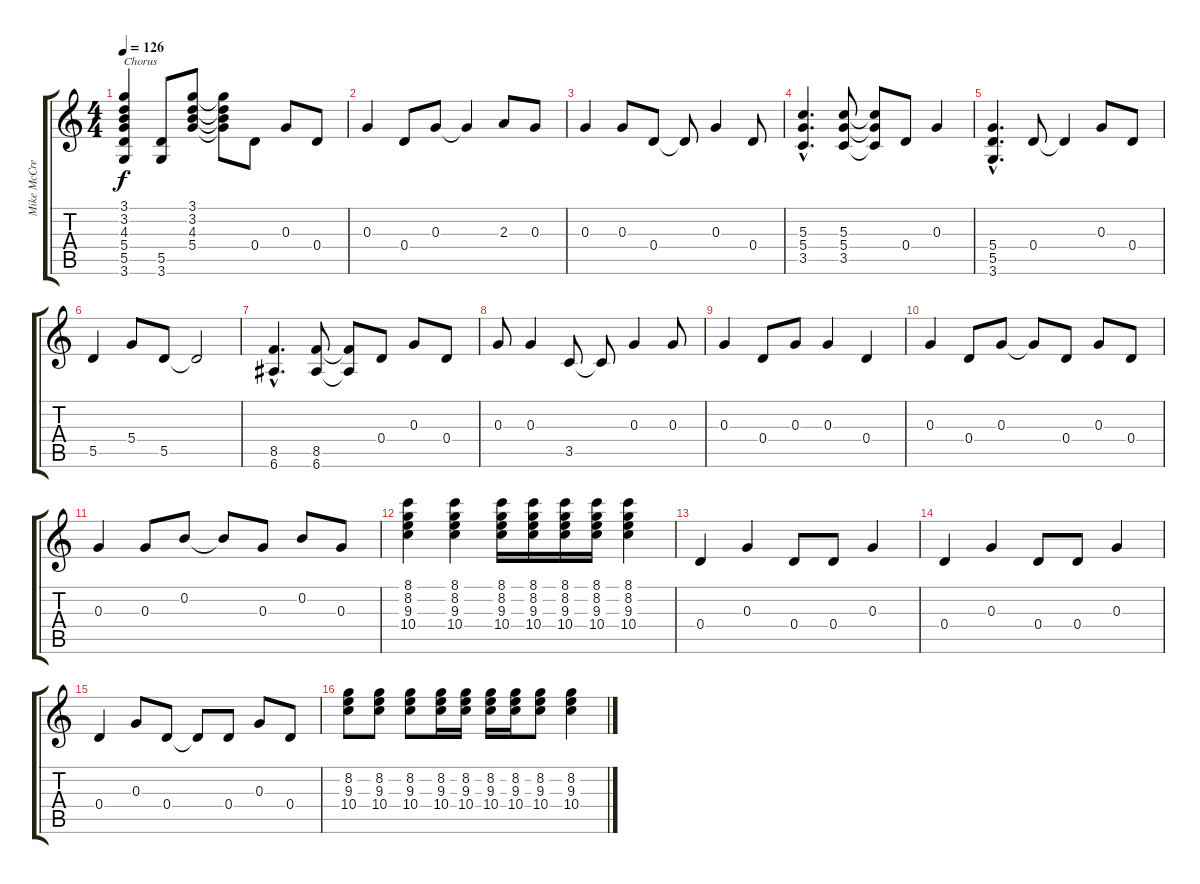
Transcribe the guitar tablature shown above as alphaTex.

\track ("Mike McCready" "Mike McCre") {instrument overdrivenguitar}
\staff {score tabs}
\tuning (E4 B3 G3 D3 A2 E2) {hide}
\ts (4 4)
\tempo 126
\clef g2
\ks c
(3.1 3.2 4.3 5.4 5.5 3.6).4{txt "Chorus" dy f} (5.5 3.6).8 (3.1 3.2 4.3 5.4).8 (3.1{t} 3.2{t} 4.3{t} 5.4{t}).8 0.4.8 0.3.8 0.4.8 |
0.3.4 0.4.8 0.3.8 0.3{t}.4 2.3.8 0.3.8 |
0.3.4 0.3.8 0.4.8 0.4{t}.8 0.3.4 0.4.8 |
(5.3{hac} 5.4{hac} 3.5{hac}).4{d} (5.3 5.4 3.5).8 (5.3{t} 5.4{t} 3.5{t}).8 0.4.8 0.3.4 |
(5.4{hac} 5.5{hac} 3.6{hac}).4{d} 0.4.8 0.4{t}.4 0.3.8 0.4.8 |
5.5.4 5.4.8 5.5.8 5.5{t}.2 |
(8.5{hac} 6.6{hac}).4{d} (8.5 6.6).8 (8.5{t} 6.6{t}).8 0.4.8 0.3.8 0.4.8 |
0.3.8 0.3.4 3.5.8 3.5{t}.8 0.3.4 0.3.8 |
0.3.4 0.4.8 0.3.8 0.3.4 0.4.4 |
0.3.4 0.4.8 0.3.8 0.3{t}.8 0.4.8 0.3.8 0.4.8 |
0.3.4 0.3.8 0.2.8 0.2{t}.8 0.3.8 0.2.8 0.3.8 |
(8.1 8.2 9.3 10.4).4 (8.1 8.2 9.3 10.4).4 (8.1 8.2 9.3 10.4).16 (8.1 8.2 9.3 10.4).16 (8.1 8.2 9.3 10.4).16 (8.1 8.2 9.3 10.4).16 (8.1 8.2 9.3 10.4).4 |
0.4.4 0.3.4 0.4.8 0.4.8 0.3.4 |
0.4.4 0.3.4 0.4.8 0.4.8 0.3.4 |
0.4.4 0.3.8 0.4.8 0.4{t}.8 0.4.8 0.3.8 0.4.8 |
(8.2 9.3 10.4).8 (8.2 9.3 10.4).8 (8.2 9.3 10.4).8 (8.2 9.3 10.4).16 (8.2 9.3 10.4).16 (8.2 9.3 10.4).16 (8.2 9.3 10.4).16 (8.2 9.3 10.4).8 (8.2 9.3 10.4).4
